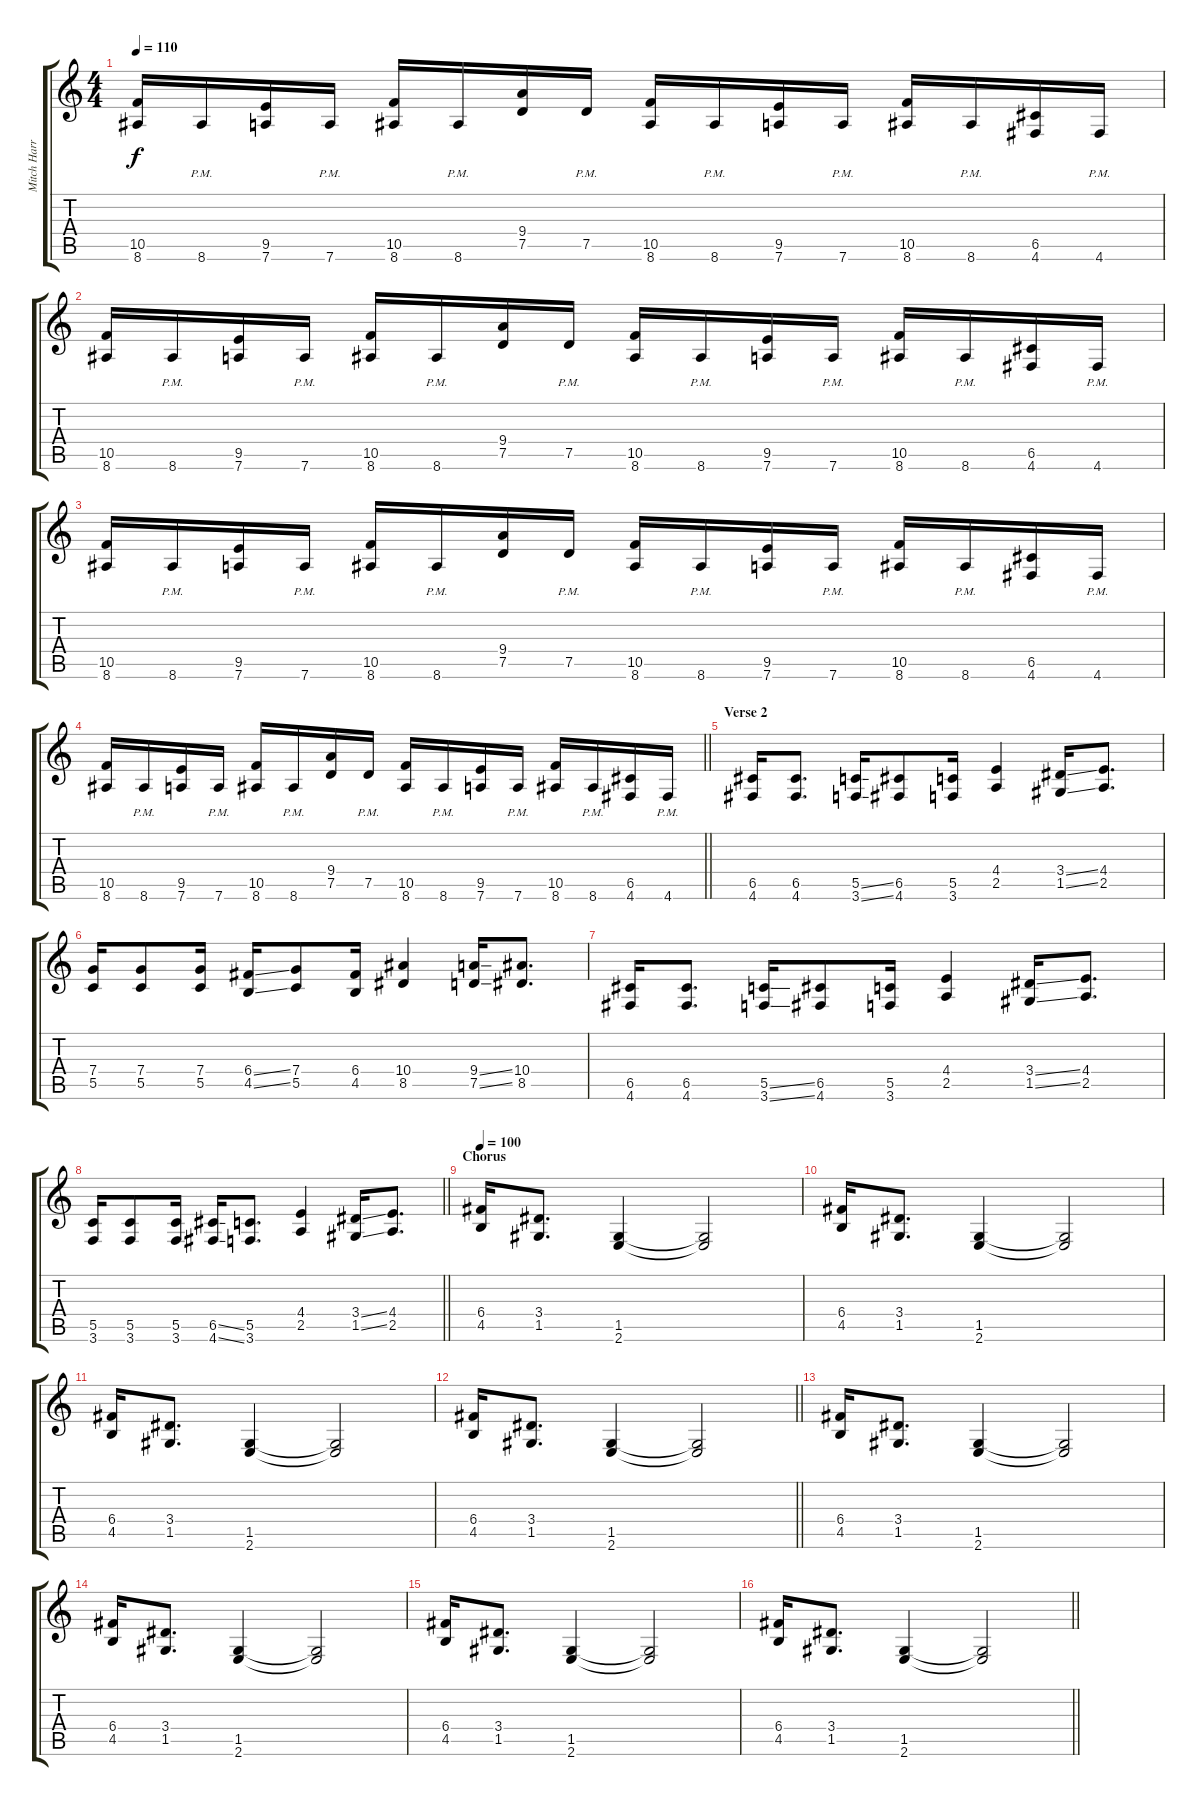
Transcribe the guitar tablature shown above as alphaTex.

\track ("Mitch Harris " "Mitch Harr") {instrument distortionguitar}
\staff {score tabs}
\tuning (D4 A3 F3 C3 G2 D2) {hide}
\ts (4 4)
\tempo 110
\clef g2
\ks c
(10.5 8.6).16{dy f} 8.6{pm}.16 (9.5 7.6).16 7.6{pm}.16 (10.5 8.6).16 8.6{pm}.16 (9.4 7.5).16 7.5{pm}.16 (10.5 8.6).16 8.6{pm}.16 (9.5 7.6).16 7.6{pm}.16 (10.5 8.6).16 8.6{pm}.16 (6.5 4.6).16 4.6{pm}.16 |
(10.5 8.6).16 8.6{pm}.16 (9.5 7.6).16 7.6{pm}.16 (10.5 8.6).16 8.6{pm}.16 (9.4 7.5).16 7.5{pm}.16 (10.5 8.6).16 8.6{pm}.16 (9.5 7.6).16 7.6{pm}.16 (10.5 8.6).16 8.6{pm}.16 (6.5 4.6).16 4.6{pm}.16 |
(10.5 8.6).16 8.6{pm}.16 (9.5 7.6).16 7.6{pm}.16 (10.5 8.6).16 8.6{pm}.16 (9.4 7.5).16 7.5{pm}.16 (10.5 8.6).16 8.6{pm}.16 (9.5 7.6).16 7.6{pm}.16 (10.5 8.6).16 8.6{pm}.16 (6.5 4.6).16 4.6{pm}.16 |
\barLineRight lightlight
(10.5 8.6).16 8.6{pm}.16 (9.5 7.6).16 7.6{pm}.16 (10.5 8.6).16 8.6{pm}.16 (9.4 7.5).16 7.5{pm}.16 (10.5 8.6).16 8.6{pm}.16 (9.5 7.6).16 7.6{pm}.16 (10.5 8.6).16 8.6{pm}.16 (6.5 4.6).16 4.6{pm}.16 |
\section ("" "Verse 2")
(6.5 4.6).16 (6.5 4.6).8{d} (5.5{ss} 3.6{ss}).16 (6.5 4.6).8 (5.5 3.6).16 (4.4 2.5).4 (3.4{ss} 1.5{ss}).16 (4.4 2.5).8{d} |
(7.4 5.5).16 (7.4 5.5).8 (7.4 5.5).16 (6.4{ss} 4.5{ss}).16 (7.4 5.5).8 (6.4 4.5).16 (10.4 8.5).4 (9.4{ss} 7.5{ss}).16 (10.4 8.5).8{d} |
(6.5 4.6).16 (6.5 4.6).8{d} (5.5{ss} 3.6{ss}).16 (6.5 4.6).8 (5.5 3.6).16 (4.4 2.5).4 (3.4{ss} 1.5{ss}).16 (4.4 2.5).8{d} |
\barLineRight lightlight
(5.5 3.6).16 (5.5 3.6).8 (5.5 3.6).16 (6.5{ss} 4.6{ss}).16 (5.5 3.6).8{d} (4.4 2.5).4 (3.4{ss} 1.5{ss}).16 (4.4 2.5).8{d} |
\section ("" "Chorus")
\tempo 100
(6.4 4.5).16 (3.4 1.5).8{d} (1.5 2.6).4 (1.5{t} 2.6{t}).2 |
(6.4 4.5).16 (3.4 1.5).8{d} (1.5 2.6).4 (1.5{t} 2.6{t}).2 |
(6.4 4.5).16 (3.4 1.5).8{d} (1.5 2.6).4 (1.5{t} 2.6{t}).2 |
\barLineRight lightlight
(6.4 4.5).16 (3.4 1.5).8{d} (1.5 2.6).4 (1.5{t} 2.6{t}).2 |
(6.4 4.5).16 (3.4 1.5).8{d} (1.5 2.6).4 (1.5{t} 2.6{t}).2 |
(6.4 4.5).16 (3.4 1.5).8{d} (1.5 2.6).4 (1.5{t} 2.6{t}).2 |
(6.4 4.5).16 (3.4 1.5).8{d} (1.5 2.6).4 (1.5{t} 2.6{t}).2 |
\barLineRight lightlight
(6.4 4.5).16 (3.4 1.5).8{d} (1.5 2.6).4 (1.5{t} 2.6{t}).2
